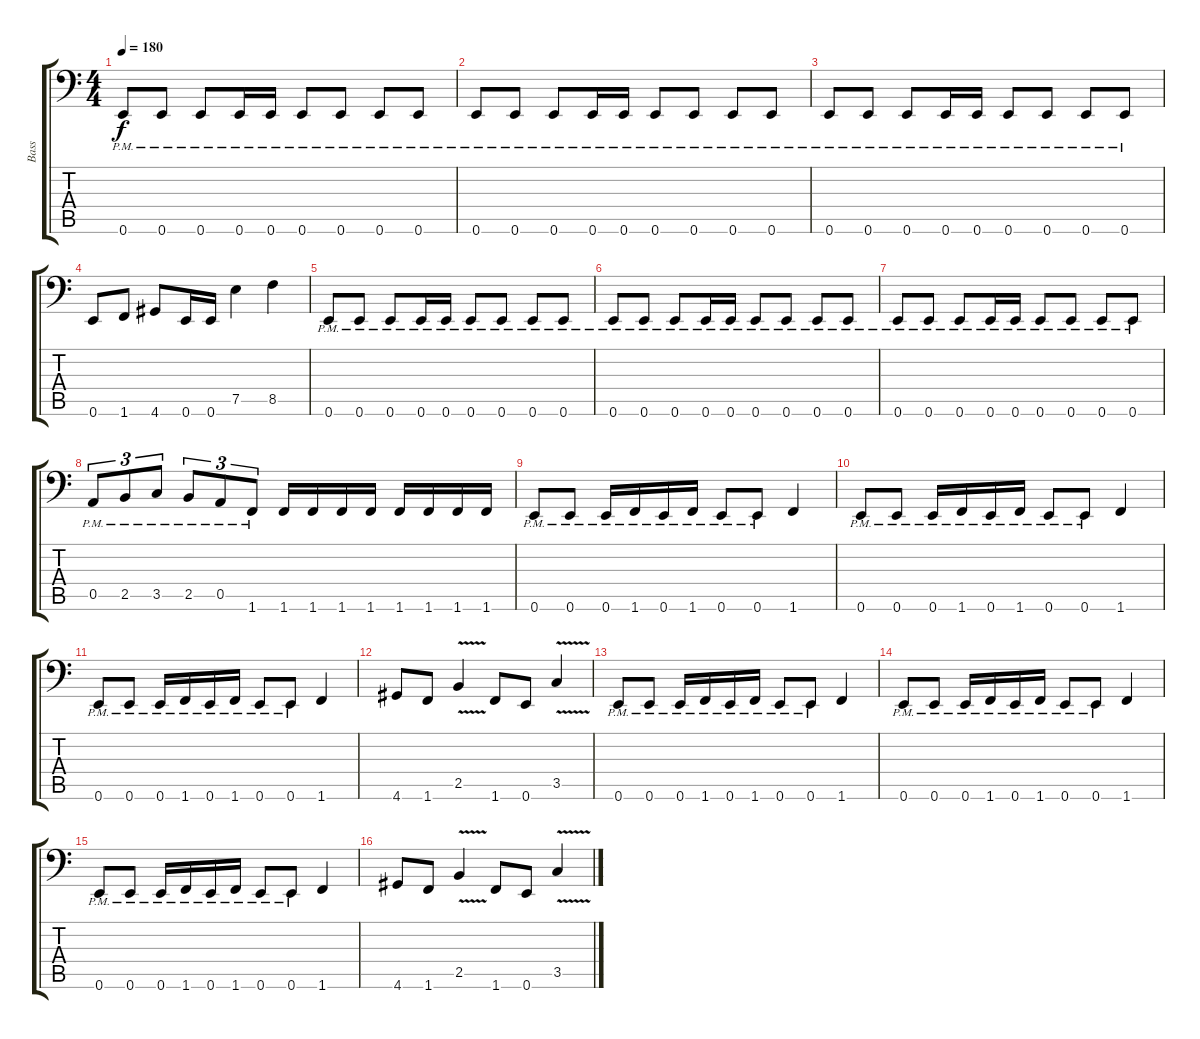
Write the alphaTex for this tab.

\track ("Bass" "Bass") {instrument electricbasspick}
\staff {score tabs}
\tuning (E4 B3 G2 D2 A1 E1) {hide}
\ts (4 4)
\tempo 180
\clef f4
\ks c
0.6{pm}.8{dy f} 0.6{pm}.8 0.6{pm}.8 0.6{pm}.16 0.6{pm}.16 0.6{pm}.8 0.6{pm}.8 0.6{pm}.8 0.6{pm}.8 |
0.6{pm}.8 0.6{pm}.8 0.6{pm}.8 0.6{pm}.16 0.6{pm}.16 0.6{pm}.8 0.6{pm}.8 0.6{pm}.8 0.6{pm}.8 |
0.6{pm}.8 0.6{pm}.8 0.6{pm}.8 0.6{pm}.16 0.6{pm}.16 0.6{pm}.8 0.6{pm}.8 0.6{pm}.8 0.6{pm}.8 |
0.6.8 1.6.8 4.6.8 0.6.16 0.6.16 7.5.4 8.5.4 |
0.6{pm}.8 0.6{pm}.8 0.6{pm}.8 0.6{pm}.16 0.6{pm}.16 0.6{pm}.8 0.6{pm}.8 0.6{pm}.8 0.6{pm}.8 |
0.6{pm}.8 0.6{pm}.8 0.6{pm}.8 0.6{pm}.16 0.6{pm}.16 0.6{pm}.8 0.6{pm}.8 0.6{pm}.8 0.6{pm}.8 |
0.6{pm}.8 0.6{pm}.8 0.6{pm}.8 0.6{pm}.16 0.6{pm}.16 0.6{pm}.8 0.6{pm}.8 0.6{pm}.8 0.6{pm}.8 |
0.5{pm}.8{tu (3 2)} 2.5{pm}.8{tu (3 2)} 3.5{pm}.8{tu (3 2)} 2.5{pm}.8{tu (3 2)} 0.5{pm}.8{tu (3 2)} 1.6{pm}.8{tu (3 2)} 1.6.16 1.6.16 1.6.16 1.6.16 1.6.16 1.6.16 1.6.16 1.6.16 |
0.6{pm}.8 0.6{pm}.8 0.6{pm}.16 1.6{pm}.16 0.6{pm}.16 1.6{pm}.16 0.6{pm}.8 0.6{pm}.8 1.6.4 |
0.6{pm}.8 0.6{pm}.8 0.6{pm}.16 1.6{pm}.16 0.6{pm}.16 1.6{pm}.16 0.6{pm}.8 0.6{pm}.8 1.6.4 |
0.6{pm}.8 0.6{pm}.8 0.6{pm}.16 1.6{pm}.16 0.6{pm}.16 1.6{pm}.16 0.6{pm}.8 0.6{pm}.8 1.6.4 |
4.6.8 1.6.8 2.5{v}.4 1.6.8 0.6.8 3.5{v}.4 |
0.6{pm}.8 0.6{pm}.8 0.6{pm}.16 1.6{pm}.16 0.6{pm}.16 1.6{pm}.16 0.6{pm}.8 0.6{pm}.8 1.6.4 |
0.6{pm}.8 0.6{pm}.8 0.6{pm}.16 1.6{pm}.16 0.6{pm}.16 1.6{pm}.16 0.6{pm}.8 0.6{pm}.8 1.6.4 |
0.6{pm}.8 0.6{pm}.8 0.6{pm}.16 1.6{pm}.16 0.6{pm}.16 1.6{pm}.16 0.6{pm}.8 0.6{pm}.8 1.6.4 |
4.6.8 1.6.8 2.5{v}.4 1.6.8 0.6.8 3.5{v}.4
